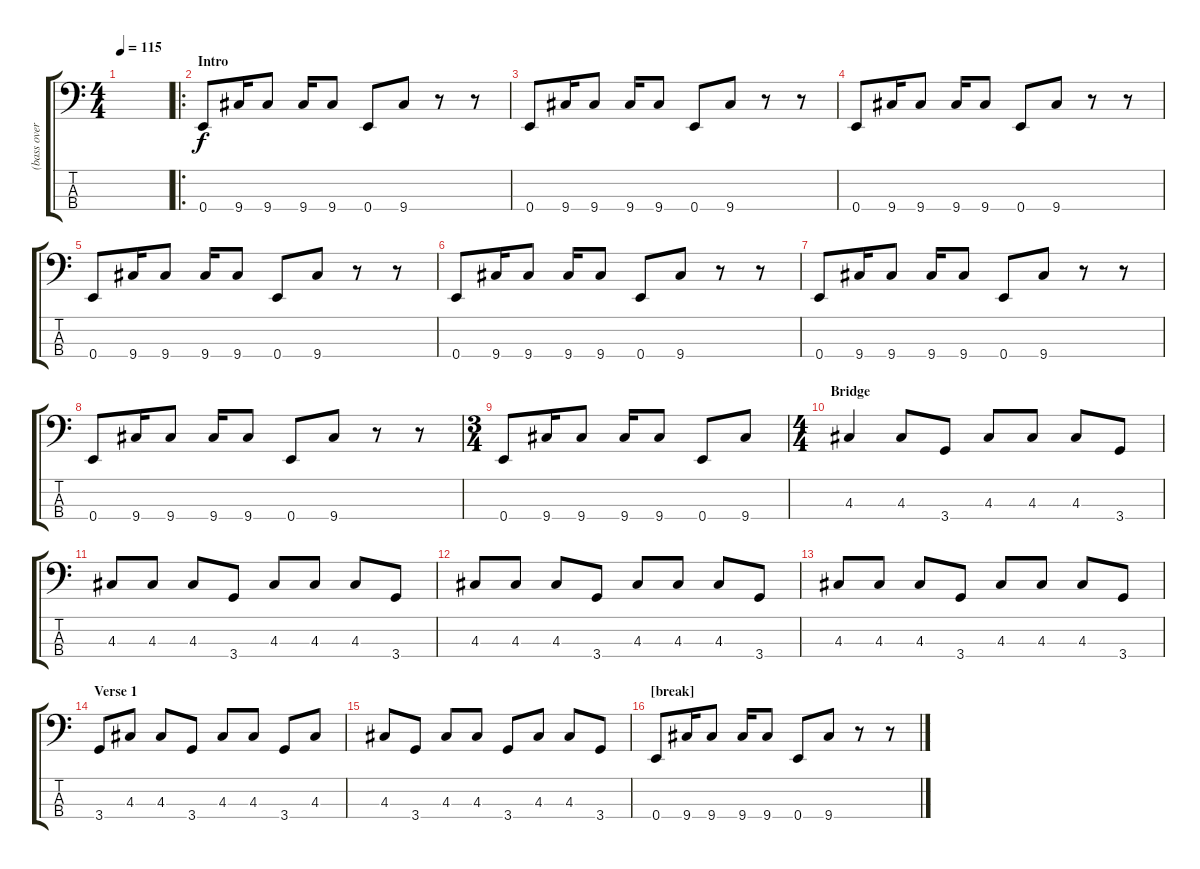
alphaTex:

\track ("(bass overdub 2 left)" "(bass over") {instrument electricbasspick}
\staff {score tabs}
\tuning (G2 D2 A1 E1) {hide}
\ts (4 4)
\tempo 115
\clef f4
\ks c
|
\ro
\section ("" "Intro")
0.4.8 9.4.16 9.4.8 9.4.16 9.4.8 0.4.8 9.4.8 r.8 r.8 |
0.4.8 9.4.16 9.4.8 9.4.16 9.4.8 0.4.8 9.4.8 r.8 r.8 |
0.4.8 9.4.16 9.4.8 9.4.16 9.4.8 0.4.8 9.4.8 r.8 r.8 |
0.4.8 9.4.16 9.4.8 9.4.16 9.4.8 0.4.8 9.4.8 r.8 r.8 |
0.4.8 9.4.16 9.4.8 9.4.16 9.4.8 0.4.8 9.4.8 r.8 r.8 |
0.4.8 9.4.16 9.4.8 9.4.16 9.4.8 0.4.8 9.4.8 r.8 r.8 |
0.4.8 9.4.16 9.4.8 9.4.16 9.4.8 0.4.8 9.4.8 r.8 r.8 |
\ts (3 4)
0.4.8 9.4.16 9.4.8 9.4.16 9.4.8 0.4.8 9.4.8 |
\ts (4 4)
\section ("" "Bridge")
4.3.4 4.3.8 3.4.8 4.3.8 4.3.8 4.3.8 3.4.8 |
4.3.8 4.3.8 4.3.8 3.4.8 4.3.8 4.3.8 4.3.8 3.4.8 |
4.3.8 4.3.8 4.3.8 3.4.8 4.3.8 4.3.8 4.3.8 3.4.8 |
4.3.8 4.3.8 4.3.8 3.4.8 4.3.8 4.3.8 4.3.8 3.4.8 |
\section ("" "Verse 1")
3.4.8 4.3.8 4.3.8 3.4.8 4.3.8 4.3.8 3.4.8 4.3.8 |
4.3.8 3.4.8 4.3.8 4.3.8 3.4.8 4.3.8 4.3.8 3.4.8 |
\section ("" "[break]")
0.4.8 9.4.16 9.4.8 9.4.16 9.4.8 0.4.8 9.4.8 r.8 r.8
